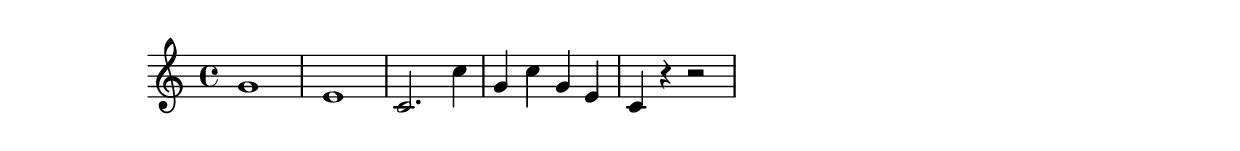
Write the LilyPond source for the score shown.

\version "2.24.0"

\relative {
  g'1 |
  e1 |
  c2. c'4 |
  g4 c g e |
  c4 r r2 |
}
